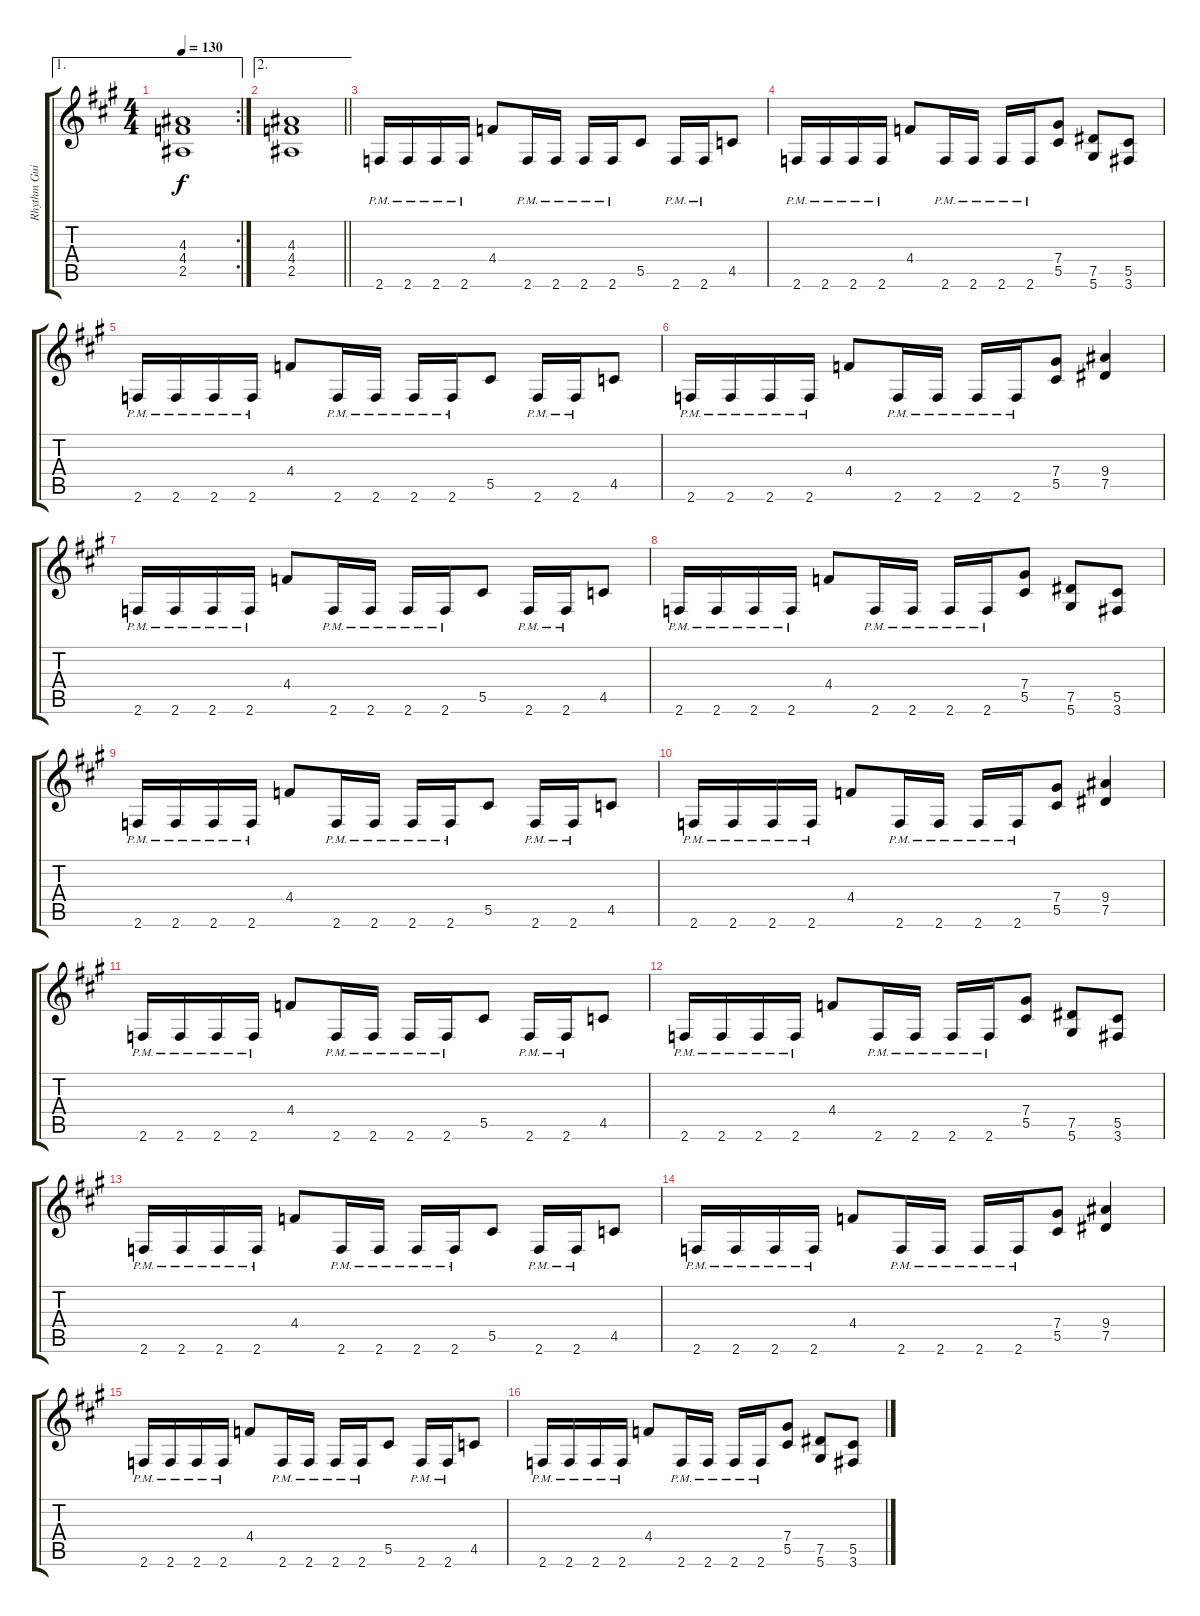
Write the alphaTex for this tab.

\track ("Rhythm Guitar" "Rhythm Gui") {instrument distortionguitar}
\staff {score tabs}
\tuning (Eb4 Bb3 Gb3 Db3 Ab2 Eb2) {hide}
\ae 1
\rc 2
\ts (4 4)
\tempo 130
\clef g2
\ks a
(4.3 4.4 2.5).1{dy f} |
\ae 2
\barLineRight lightlight
(4.3 4.4 2.5).1 |
2.6{pm}.16 2.6{pm}.16 2.6{pm}.16 2.6{pm}.16 4.4.8 2.6{pm}.16 2.6{pm}.16 2.6{pm}.16 2.6{pm}.16 5.5.8 2.6{pm}.16 2.6{pm}.16 4.5.8 |
2.6{pm}.16 2.6{pm}.16 2.6{pm}.16 2.6{pm}.16 4.4.8 2.6{pm}.16 2.6{pm}.16 2.6{pm}.16 2.6{pm}.16 (7.4 5.5).8 (7.5 5.6).8 (5.5 3.6).8 |
2.6{pm}.16 2.6{pm}.16 2.6{pm}.16 2.6{pm}.16 4.4.8 2.6{pm}.16 2.6{pm}.16 2.6{pm}.16 2.6{pm}.16 5.5.8 2.6{pm}.16 2.6{pm}.16 4.5.8 |
2.6{pm}.16 2.6{pm}.16 2.6{pm}.16 2.6{pm}.16 4.4.8 2.6{pm}.16 2.6{pm}.16 2.6{pm}.16 2.6{pm}.16 (7.4 5.5).8 (9.4 7.5).4 |
2.6{pm}.16 2.6{pm}.16 2.6{pm}.16 2.6{pm}.16 4.4.8 2.6{pm}.16 2.6{pm}.16 2.6{pm}.16 2.6{pm}.16 5.5.8 2.6{pm}.16 2.6{pm}.16 4.5.8 |
2.6{pm}.16 2.6{pm}.16 2.6{pm}.16 2.6{pm}.16 4.4.8 2.6{pm}.16 2.6{pm}.16 2.6{pm}.16 2.6{pm}.16 (7.4 5.5).8 (7.5 5.6).8 (5.5 3.6).8 |
2.6{pm}.16 2.6{pm}.16 2.6{pm}.16 2.6{pm}.16 4.4.8 2.6{pm}.16 2.6{pm}.16 2.6{pm}.16 2.6{pm}.16 5.5.8 2.6{pm}.16 2.6{pm}.16 4.5.8 |
2.6{pm}.16 2.6{pm}.16 2.6{pm}.16 2.6{pm}.16 4.4.8 2.6{pm}.16 2.6{pm}.16 2.6{pm}.16 2.6{pm}.16 (7.4 5.5).8 (9.4 7.5).4 |
2.6{pm}.16 2.6{pm}.16 2.6{pm}.16 2.6{pm}.16 4.4.8 2.6{pm}.16 2.6{pm}.16 2.6{pm}.16 2.6{pm}.16 5.5.8 2.6{pm}.16 2.6{pm}.16 4.5.8 |
2.6{pm}.16 2.6{pm}.16 2.6{pm}.16 2.6{pm}.16 4.4.8 2.6{pm}.16 2.6{pm}.16 2.6{pm}.16 2.6{pm}.16 (7.4 5.5).8 (7.5 5.6).8 (5.5 3.6).8 |
2.6{pm}.16 2.6{pm}.16 2.6{pm}.16 2.6{pm}.16 4.4.8 2.6{pm}.16 2.6{pm}.16 2.6{pm}.16 2.6{pm}.16 5.5.8 2.6{pm}.16 2.6{pm}.16 4.5.8 |
2.6{pm}.16 2.6{pm}.16 2.6{pm}.16 2.6{pm}.16 4.4.8 2.6{pm}.16 2.6{pm}.16 2.6{pm}.16 2.6{pm}.16 (7.4 5.5).8 (9.4 7.5).4 |
2.6{pm}.16 2.6{pm}.16 2.6{pm}.16 2.6{pm}.16 4.4.8 2.6{pm}.16 2.6{pm}.16 2.6{pm}.16 2.6{pm}.16 5.5.8 2.6{pm}.16 2.6{pm}.16 4.5.8 |
2.6{pm}.16 2.6{pm}.16 2.6{pm}.16 2.6{pm}.16 4.4.8 2.6{pm}.16 2.6{pm}.16 2.6{pm}.16 2.6{pm}.16 (7.4 5.5).8 (7.5 5.6).8 (5.5 3.6).8
